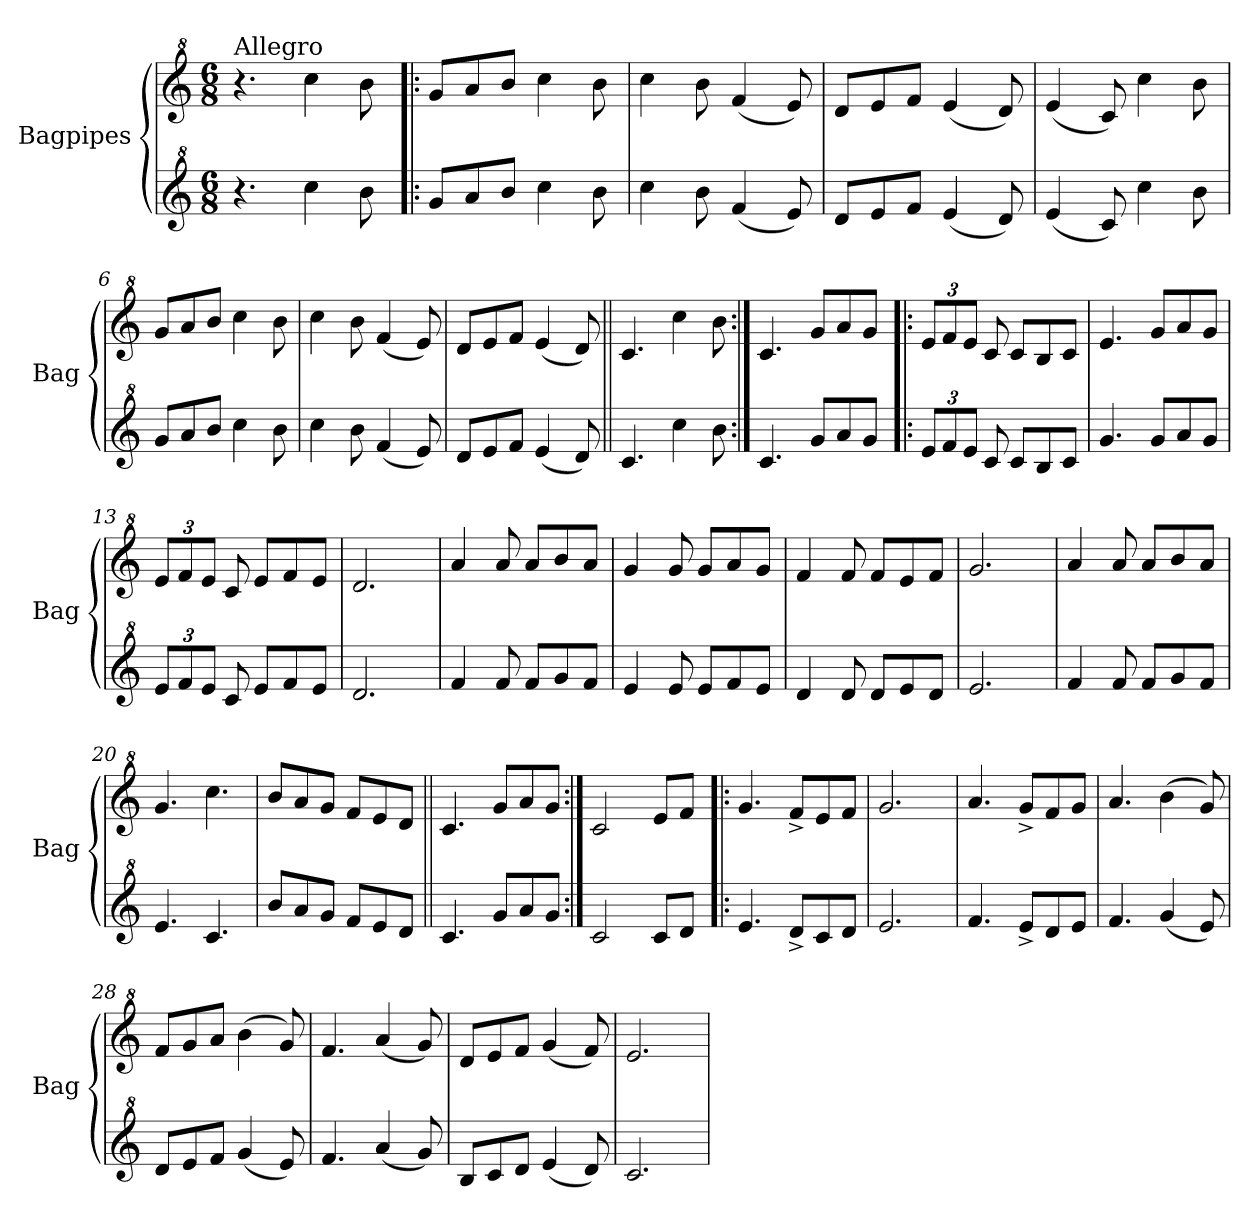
**kern	**kern
*part2	*part1
*staff2	*staff1
*I"Bagpipes	*I"Bagpipes
*I'Bag	*I'Bag
*clefG^2	*clefG^2
*k[]	*k[]
*C:	*C:
*M6/8	*M6/8
=1	=1
!	!LO:TX:a:t=Allegro
4.r	4.r
4ccc\	4ccc\
8bb\	8bb\
=2!|:	=2!|:
8gg/L	8gg/L
8aa/	8aa/
8bb/J	8bb/J
4ccc\	4ccc\
8bb\	8bb\
=3	=3
4ccc\	4ccc\
8bb\	8bb\
(4ff/	(4ff/
8ee/)	8ee/)
=4	=4
8dd/L	8dd/L
8ee/	8ee/
8ff/J	8ff/J
(4ee/	(4ee/
8dd/)	8dd/)
=5	=5
(4ee/	(4ee/
8cc/)	8cc/)
4ccc\	4ccc\
8bb\	8bb\
=6	=6
8gg/L	8gg/L
8aa/	8aa/
8bb/J	8bb/J
4ccc\	4ccc\
8bb\	8bb\
=7	=7
4ccc\	4ccc\
8bb\	8bb\
(4ff/	(4ff/
8ee/)	8ee/)
=8	=8
8dd/L	8dd/L
8ee/	8ee/
8ff/J	8ff/J
(4ee/	(4ee/
8dd/)	8dd/)
!!LO:LB:g=z
=9||	=9||
4.cc/	4.cc/
4ccc\	4ccc\
8bb\	8bb\
=10:|!	=10:|!
4.cc/	4.cc/
8gg/L	8gg/L
8aa/	8aa/
8gg/J	8gg/J
=11!|:	=11!|:
*Xbrackettup	*Xbrackettup
12ee/L	12ee/L
12ff/	12ff/
12ee/J	12ee/J
8cc/	8cc/
8cc/L	8cc/L
8b/	8b/
8cc/J	8cc/J
=12	=12
4.gg/	4.ee/
8gg/L	8gg/L
8aa/	8aa/
8gg/J	8gg/J
=13	=13
12ee/L	12ee/L
12ff/	12ff/
12ee/J	12ee/J
8cc/	8cc/
8ee/L	8ee/L
8ff/	8ff/
8ee/J	8ee/J
=14	=14
2.dd/	2.dd/
=15	=15
4ff/	4aa/
8ff/	8aa/
8ff/L	8aa/L
8gg/	8bb/
8ff/J	8aa/J
!!LO:LB:g=z
=16	=16
4ee/	4gg/
8ee/	8gg/
8ee/L	8gg/L
8ff/	8aa/
8ee/J	8gg/J
=17	=17
4dd/	4ff/
8dd/	8ff/
8dd/L	8ff/L
8ee/	8ee/
8dd/J	8ff/J
=18	=18
2.ee/	2.gg/
=19	=19
4ff/	4aa/
8ff/	8aa/
8ff/L	8aa/L
8gg/	8bb/
8ff/J	8aa/J
=20	=20
4.ee/	4.gg/
4.cc/	4.ccc\
=21	=21
8bb/L	8bb/L
8aa/	8aa/
8gg/J	8gg/J
8ff/L	8ff/L
8ee/	8ee/
8dd/J	8dd/J
=22||	=22||
4.cc/	4.cc/
8gg/L	8gg/L
8aa/	8aa/
8gg/J	8gg/J
=23:|!	=23:|!
2cc/	2cc/
8cc/L	8ee/L
8dd/J	8ff/J
!!LO:LB:g=z
=24!|:	=24!|:
4.ee/	4.gg/
8dd^/L	8ff^/L
8cc/	8ee/
8dd/J	8ff/J
=25	=25
2.ee/	2.gg/
=26	=26
4.ff/	4.aa/
8ee^/L	8gg^/L
8dd/	8ff/
8ee/J	8gg/J
=27	=27
4.ff/	4.aa/
(4gg/	(4bb\
8ee/)	8gg/)
=28	=28
8dd/L	8ff/L
8ee/	8gg/
8ff/J	8aa/J
(4gg/	(4bb\
8ee/)	8gg/)
=29	=29
4.ff/	4.ff/
(4aa/	(4aa/
8gg/)	8gg/)
=30	=30
8b/L	8dd/L
8cc/	8ee/
8dd/J	8ff/J
(4ee/	(4gg/
8dd/)	8ff/)
=31	=31
2.cc/	2.ee/
=	=
*-	*-
